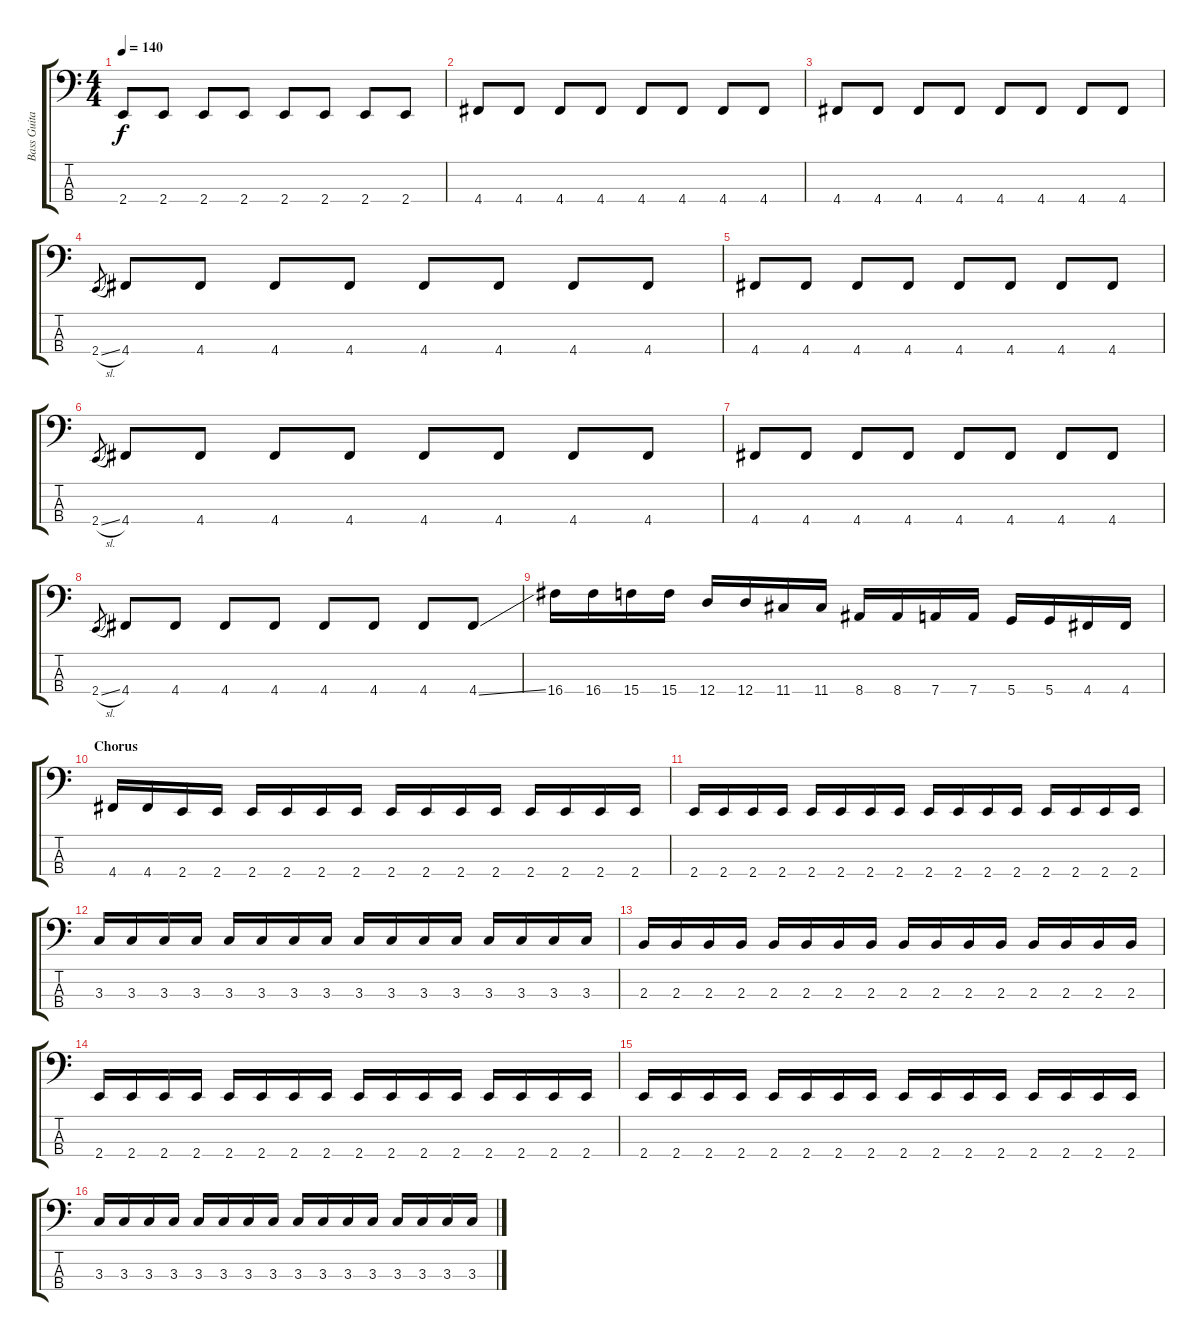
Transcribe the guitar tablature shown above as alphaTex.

\track ("Bass Guitar" "Bass Guita") {instrument electricbasspick}
\staff {score tabs}
\tuning (G2 D2 A1 D1) {hide}
\ts (4 4)
\tempo 140
\clef f4
\ks c
2.4.8{dy f} 2.4.8 2.4.8 2.4.8 2.4.8 2.4.8 2.4.8 2.4.8 |
4.4.8 4.4.8 4.4.8 4.4.8 4.4.8 4.4.8 4.4.8 4.4.8 |
4.4.8 4.4.8 4.4.8 4.4.8 4.4.8 4.4.8 4.4.8 4.4.8 |
2.4{sl}.8{gr} 4.4.8 4.4.8 4.4.8 4.4.8 4.4.8 4.4.8 4.4.8 4.4.8 |
4.4.8 4.4.8 4.4.8 4.4.8 4.4.8 4.4.8 4.4.8 4.4.8 |
2.4{sl}.8{gr} 4.4.8 4.4.8 4.4.8 4.4.8 4.4.8 4.4.8 4.4.8 4.4.8 |
4.4.8 4.4.8 4.4.8 4.4.8 4.4.8 4.4.8 4.4.8 4.4.8 |
2.4{sl}.8{gr} 4.4.8 4.4.8 4.4.8 4.4.8 4.4.8 4.4.8 4.4.8 4.4{ss}.8 |
16.4.16 16.4.16 15.4.16 15.4.16 12.4.16 12.4.16 11.4.16 11.4.16 8.4.16 8.4.16 7.4.16 7.4.16 5.4.16 5.4.16 4.4.16 4.4.16 |
\section ("" "Chorus")
4.4.16 4.4.16 2.4.16 2.4.16 2.4.16 2.4.16 2.4.16 2.4.16 2.4.16 2.4.16 2.4.16 2.4.16 2.4.16 2.4.16 2.4.16 2.4.16 |
2.4.16 2.4.16 2.4.16 2.4.16 2.4.16 2.4.16 2.4.16 2.4.16 2.4.16 2.4.16 2.4.16 2.4.16 2.4.16 2.4.16 2.4.16 2.4.16 |
3.3.16 3.3.16 3.3.16 3.3.16 3.3.16 3.3.16 3.3.16 3.3.16 3.3.16 3.3.16 3.3.16 3.3.16 3.3.16 3.3.16 3.3.16 3.3.16 |
2.3.16 2.3.16 2.3.16 2.3.16 2.3.16 2.3.16 2.3.16 2.3.16 2.3.16 2.3.16 2.3.16 2.3.16 2.3.16 2.3.16 2.3.16 2.3.16 |
2.4.16 2.4.16 2.4.16 2.4.16 2.4.16 2.4.16 2.4.16 2.4.16 2.4.16 2.4.16 2.4.16 2.4.16 2.4.16 2.4.16 2.4.16 2.4.16 |
2.4.16 2.4.16 2.4.16 2.4.16 2.4.16 2.4.16 2.4.16 2.4.16 2.4.16 2.4.16 2.4.16 2.4.16 2.4.16 2.4.16 2.4.16 2.4.16 |
3.3.16 3.3.16 3.3.16 3.3.16 3.3.16 3.3.16 3.3.16 3.3.16 3.3.16 3.3.16 3.3.16 3.3.16 3.3.16 3.3.16 3.3.16 3.3.16
